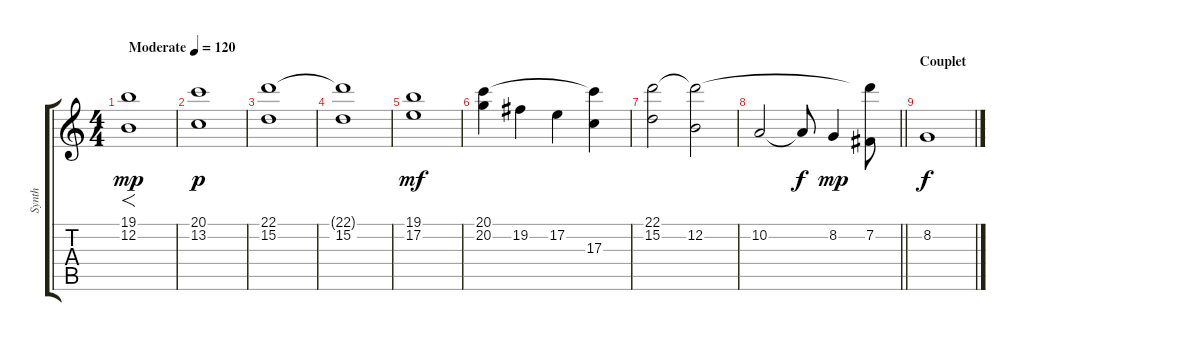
\track ("Synth" "Synth") {instrument stringensemble2}
\staff {score tabs}
\tuning (E4 B3 G3 D3 A2 E2) {hide}
\ts (4 4)
\tempo (120 "Moderate")
\clef g2
\ks c
(19.1 12.2).1{f dy mp volume 3 instrument stringensemble2} |
(20.1 13.2).1{dy p volume 9} |
(22.1 15.2).1 |
(22.1{t} 15.2).1 |
(19.1 17.2).1{dy mf} |
(20.1 20.2).4 19.2.4 17.2.4 (20.1{t} 17.3).4 |
(22.1 15.2).2 (22.1{t} 12.2).2 |
\barLineRight lightlight
10.2.2 10.2{t}.8{dy f} 8.2.4{dy mp} (22.1{t} 7.2).8 |
\section ("" "Couplet")
8.2.1{dy f volume 0}
